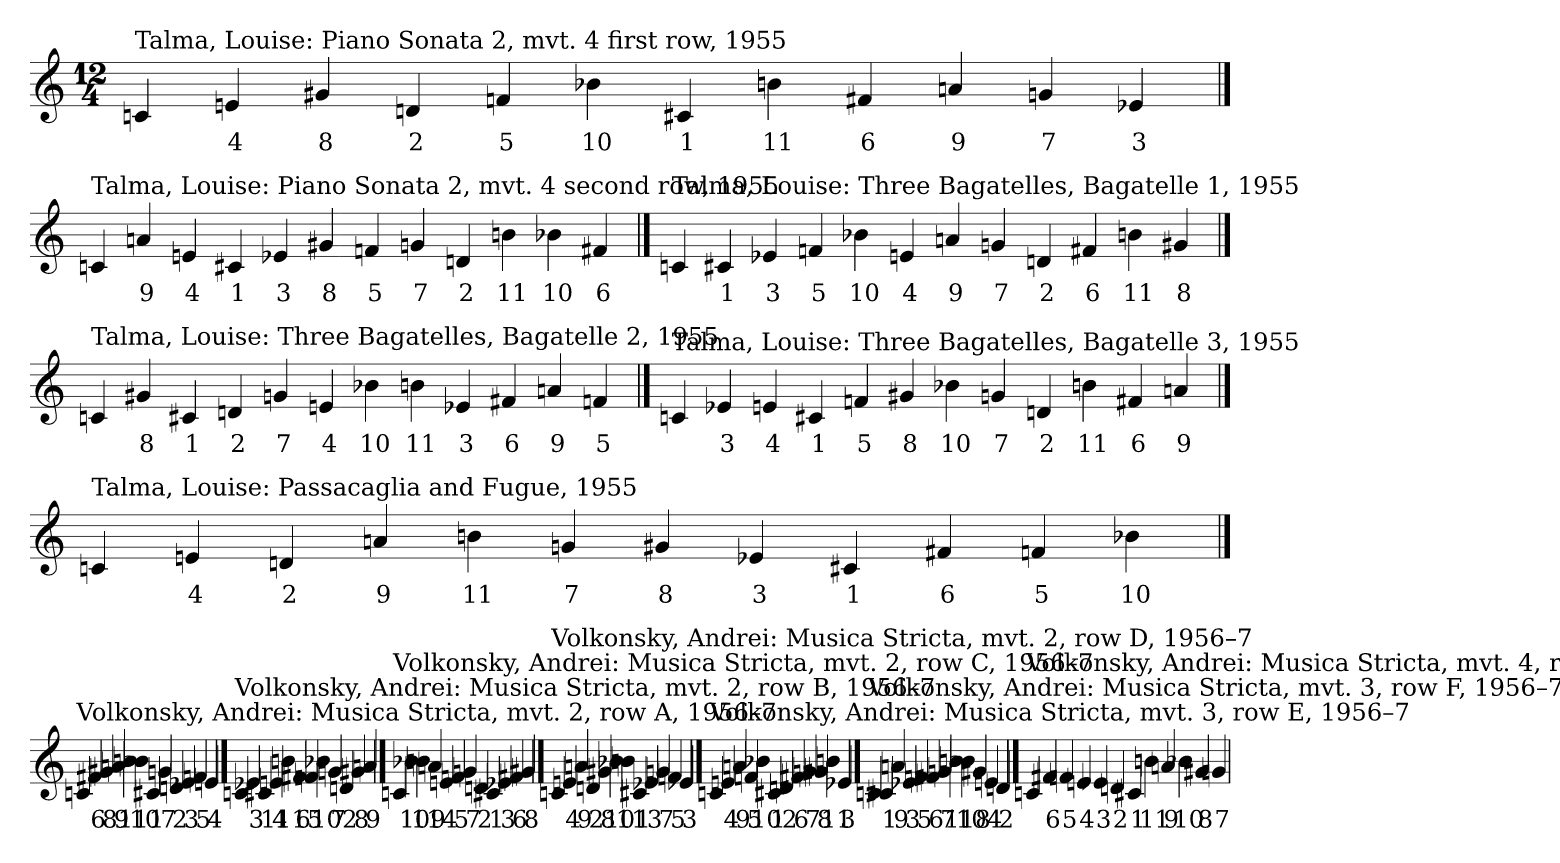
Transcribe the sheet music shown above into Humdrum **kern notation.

**kern	**text
*part1	*part1
*staff1	*staff1
!!LO:LB:g=z
*M12/4	*
==534	==534
!LO:TX:t=Talma, Louise&colon; Piano Sonata 2, mvt. 4 first row, 1955	!
4cn	.
4en	4
4g#X	8
4dn	2
4fn	5
4b-X	10
4c#X	1
4bn	11
4f#X	6
4an	9
4gn	7
4e-X	3
!!LO:LB:g=z
==535	==535
!LO:TX:t=Talma, Louise&colon; Piano Sonata 2, mvt. 4 second row, 1955	!
4cn	.
4an	9
4en	4
4c#X	1
4e-X	3
4g#X	8
4fn	5
4gn	7
4dn	2
4bn	11
4b-X	10
4f#X	6
!!LO:LB:g=z
==536	==536
!LO:TX:t=Talma, Louise&colon; Three Bagatelles, Bagatelle 1, 1955	!
4cn	.
4c#X	1
4e-X	3
4fn	5
4b-X	10
4en	4
4an	9
4gn	7
4dn	2
4f#X	6
4bn	11
4g#X	8
!!LO:LB:g=z
==537	==537
!LO:TX:t=Talma, Louise&colon; Three Bagatelles, Bagatelle 2, 1955	!
4cn	.
4g#X	8
4c#X	1
4dn	2
4gn	7
4en	4
4b-X	10
4bn	11
4e-X	3
4f#X	6
4an	9
4fn	5
!!LO:LB:g=z
==538	==538
!LO:TX:t=Talma, Louise&colon; Three Bagatelles, Bagatelle 3, 1955	!
4cn	.
4e-X	3
4en	4
4c#X	1
4fn	5
4g#X	8
4b-X	10
4gn	7
4dn	2
4bn	11
4f#X	6
4an	9
!!LO:LB:g=z
==539	==539
!LO:TX:t=Talma, Louise&colon; Passacaglia and Fugue, 1955	!
4cn	.
4en	4
4dn	2
4an	9
4bn	11
4gn	7
4g#X	8
4e-X	3
4c#X	1
4f#X	6
4fn	5
4b-X	10
!!LO:LB:g=z
==540	==540
!LO:TX:t=Volkonsky, Andrei&colon; Musica Stricta, mvt. 2, row A, 1956–7	!
4cn	.
4f#X	6
4g#X	8
4an	9
4bn	11
4b-X	10
4c#X	1
4gn	7
4dn	2
4e-X	3
4fn	5
4en	4
!!LO:LB:g=z
==541	==541
!LO:TX:t=Volkonsky, Andrei&colon; Musica Stricta, mvt. 2, row B, 1956–7	!
4cn	.
4e-X	3
4c#X	1
4en	4
4bn	11
4f#X	6
4fn	5
4b-X	10
4gn	7
4dn	2
4g#X	8
4an	9
!!LO:LB:g=z
==542	==542
!LO:TX:t=Volkonsky, Andrei&colon; Musica Stricta, mvt. 2, row C, 1956–7	!
4cn	.
4b-X	10
4bn	11
4an	9
4en	4
4fn	5
4gn	7
4dn	2
4c#X	1
4e-X	3
4f#X	6
4g#X	8
!!LO:LB:g=z
==543	==543
!LO:TX:t=Volkonsky, Andrei&colon; Musica Stricta, mvt. 2, row D, 1956–7	!
4cn	.
4en	4
4an	9
4dn	2
4g#X	8
4b-X	10
4bn	11
4c#X	1
4e-X	3
4gn	7
4fn	5
4e-X	3
!!LO:LB:g=z
==544	==544
!LO:TX:t=Volkonsky, Andrei&colon; Musica Stricta, mvt. 3, row E, 1956–7	!
4cn	.
4en	4
4an	9
4fn	5
4b-X	10
4c#X	1
4dn	2
4f#X	6
4gn	7
4g#X	8
4bn	11
4e-X	3
!!LO:LB:g=z
==545	==545
!LO:TX:t=Volkonsky, Andrei&colon; Musica Stricta, mvt. 3, row F, 1956–7	!
4cn	.
4c#X	1
4an	9
4e-X	3
4fn	5
4f#X	6
4gn	7
4bn	11
4b-X	10
4g#X	8
4en	4
4dn	2
!!LO:LB:g=z
==546	==546
!LO:TX:t=Volkonsky, Andrei&colon; Musica Stricta, mvt. 4, row G, 1956–7	!
4cn	.
4f#X	6
4fn	5
4en	4
4e-X	3
4dn	2
4c#X	1
4bn	11
4an	9
4b-X	10
4g#X	8
4gn	7
=	=
*-	*-
